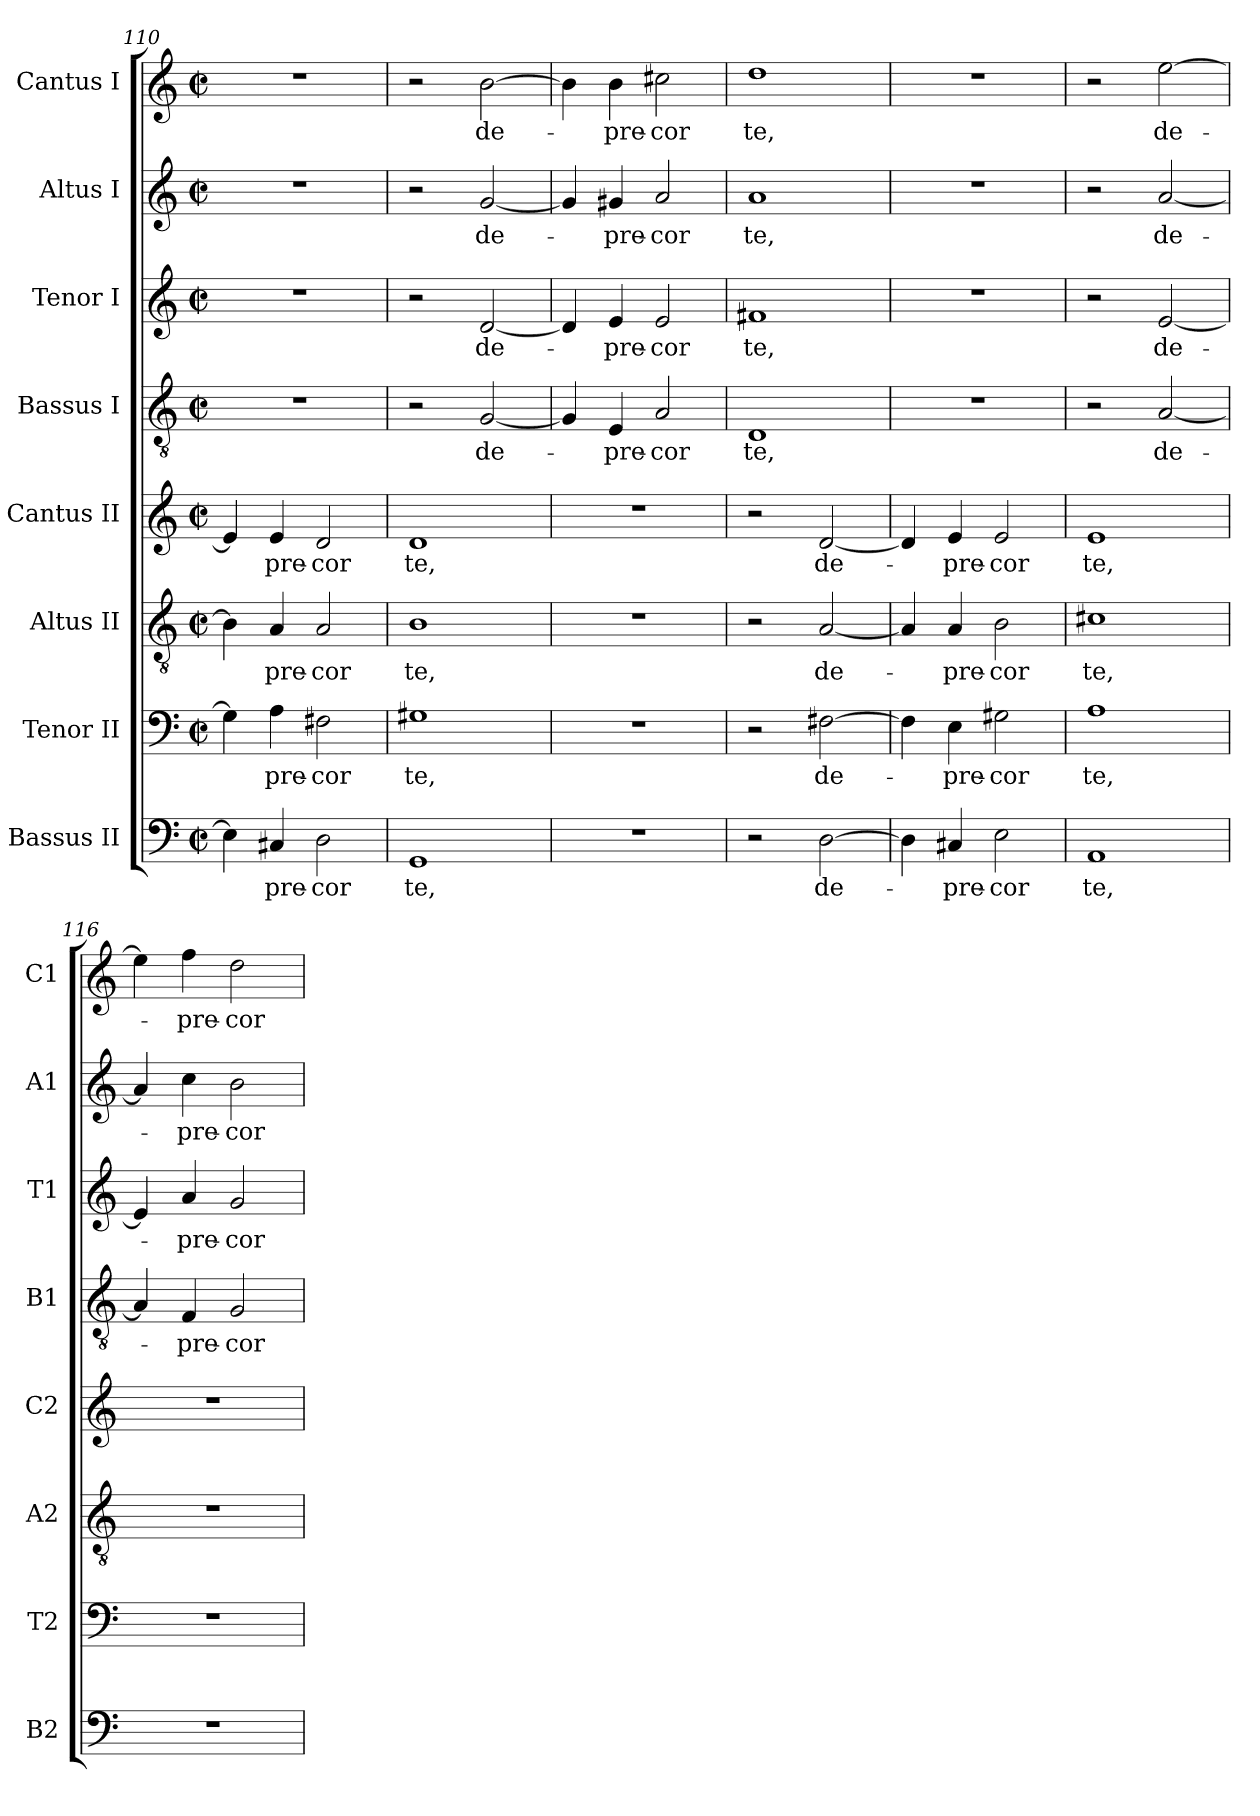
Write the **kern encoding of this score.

**kern	**text	**kern	**text	**kern	**text	**kern	**text	**kern	**text	**kern	**text	**kern	**text	**kern	**text
*part8	*part8	*part7	*part7	*part6	*part6	*part5	*part5	*part4	*part4	*part3	*part3	*part2	*part2	*part1	*part1
*staff8	*staff8	*staff7	*staff7	*staff6	*staff6	*staff5	*staff5	*staff4	*staff4	*staff3	*staff3	*staff2	*staff2	*staff1	*staff1
*I"Bassus II	*	*I"Tenor II	*	*I"Altus II	*	*I"Cantus II	*	*I"Bassus I	*	*I"Tenor I	*	*I"Altus I	*	*I"Cantus I	*
*I'B2	*	*I'T2	*	*I'A2	*	*I'C2	*	*I'B1	*	*I'T1	*	*I'A1	*	*I'C1	*
*clefF4	*	*clefF4	*	*clefGv2	*	*clefG2	*	*clefGv2	*	*clefG2	*	*clefG2	*	*clefG2	*
*k[]	*	*k[]	*	*k[]	*	*k[]	*	*k[]	*	*k[]	*	*k[]	*	*k[]	*
*C:	*	*C:	*	*C:	*	*C:	*	*C:	*	*C:	*	*C:	*	*C:	*
*M2/2	*	*M2/2	*	*M2/2	*	*M2/2	*	*M2/2	*	*M2/2	*	*M2/2	*	*M2/2	*
*met(c|)	*	*met(c|)	*	*met(c|)	*	*met(c|)	*	*met(c|)	*	*met(c|)	*	*met(c|)	*	*met(c|)	*
=110	=110	=110	=110	=110	=110	=110	=110	=110	=110	=110	=110	=110	=110	=110	=110
4E\]	.	4G#\]	.	4B\]	.	4e/]	.	1r	.	1r	.	1r	.	1r	.
!	!LO:LY:b	!	!	!	!	!	!	!	!	!	!	!	!	!	!
!	!	!	!LO:LY:b	!	!	!	!	!	!	!	!	!	!	!	!
!	!	!	!	!	!LO:LY:b	!	!	!	!	!	!	!	!	!	!
!	!	!	!	!	!	!	!LO:LY:b	!	!	!	!	!	!	!	!
4C#X/	-pre-	4A\	-pre-	4A/	-pre-	4e/	-pre-	.	.	.	.	.	.	.	.
!	!LO:LY:b	!	!	!	!	!	!	!	!	!	!	!	!	!	!
!	!	!	!LO:LY:b	!	!	!	!	!	!	!	!	!	!	!	!
!	!	!	!	!	!LO:LY:b	!	!	!	!	!	!	!	!	!	!
!	!	!	!	!	!	!	!LO:LY:b	!	!	!	!	!	!	!	!
2D\	-cor	2F#X\	-cor	2A/	-cor	2d/	-cor	.	.	.	.	.	.	.	.
=111	=111	=111	=111	=111	=111	=111	=111	=111	=111	=111	=111	=111	=111	=111	=111
!	!LO:LY:b	!	!	!	!	!	!	!	!	!	!	!	!	!	!
!	!	!	!LO:LY:b	!	!	!	!	!	!	!	!	!	!	!	!
!	!	!	!	!	!LO:LY:b	!	!	!	!	!	!	!	!	!	!
!	!	!	!	!	!	!	!LO:LY:b	!	!	!	!	!	!	!	!
1GG	te,	1G#X	te,	1B	te,	1d	te,	2r	.	2r	.	2r	.	2r	.
!	!	!	!	!	!	!	!	!	!LO:LY:b	!	!	!	!	!	!
!	!	!	!	!	!	!	!	!	!	!	!LO:LY:b	!	!	!	!
!	!	!	!	!	!	!	!	!	!	!	!	!	!LO:LY:b	!	!
!	!	!	!	!	!	!	!	!	!	!	!	!	!	!	!LO:LY:b
.	.	.	.	.	.	.	.	[2G/	de-	[2d/	de-	[2g/	de-	[2b\	de-
!!LO:LB:g=z
=112	=112	=112	=112	=112	=112	=112	=112	=112	=112	=112	=112	=112	=112	=112	=112
1r	.	1r	.	1r	.	1r	.	4G/]	.	4d/]	.	4g/]	.	4b\]	.
!	!	!	!	!	!	!	!	!	!LO:LY:b	!	!	!	!	!	!
!	!	!	!	!	!	!	!	!	!	!	!LO:LY:b	!	!	!	!
!	!	!	!	!	!	!	!	!	!	!	!	!	!LO:LY:b	!	!
!	!	!	!	!	!	!	!	!	!	!	!	!	!	!	!LO:LY:b
.	.	.	.	.	.	.	.	4E/	-pre-	4e/	-pre-	4g#X/	-pre-	4b\	-pre-
!	!	!	!	!	!	!	!	!	!LO:LY:b	!	!	!	!	!	!
!	!	!	!	!	!	!	!	!	!	!	!LO:LY:b	!	!	!	!
!	!	!	!	!	!	!	!	!	!	!	!	!	!LO:LY:b	!	!
!	!	!	!	!	!	!	!	!	!	!	!	!	!	!	!LO:LY:b
.	.	.	.	.	.	.	.	2A/	-cor	2e/	-cor	2a/	-cor	2cc#X\	-cor
=113	=113	=113	=113	=113	=113	=113	=113	=113	=113	=113	=113	=113	=113	=113	=113
!	!	!	!	!	!	!	!	!	!LO:LY:b	!	!	!	!	!	!
!	!	!	!	!	!	!	!	!	!	!	!LO:LY:b	!	!	!	!
!	!	!	!	!	!	!	!	!	!	!	!	!	!LO:LY:b	!	!
!	!	!	!	!	!	!	!	!	!	!	!	!	!	!	!LO:LY:b
2r	.	2r	.	2r	.	2r	.	1D	te,	1f#X	te,	1a	te,	1dd	te,
!	!LO:LY:b	!	!	!	!	!	!	!	!	!	!	!	!	!	!
!	!	!	!LO:LY:b	!	!	!	!	!	!	!	!	!	!	!	!
!	!	!	!	!	!LO:LY:b	!	!	!	!	!	!	!	!	!	!
!	!	!	!	!	!	!	!LO:LY:b	!	!	!	!	!	!	!	!
[2D\	de-	[2F#X\	de-	[2A/	de-	[2d/	de-	.	.	.	.	.	.	.	.
=114	=114	=114	=114	=114	=114	=114	=114	=114	=114	=114	=114	=114	=114	=114	=114
4D\]	.	4F#\]	.	4A/]	.	4d/]	.	1r	.	1r	.	1r	.	1r	.
!	!LO:LY:b	!	!	!	!	!	!	!	!	!	!	!	!	!	!
!	!	!	!LO:LY:b	!	!	!	!	!	!	!	!	!	!	!	!
!	!	!	!	!	!LO:LY:b	!	!	!	!	!	!	!	!	!	!
!	!	!	!	!	!	!	!LO:LY:b	!	!	!	!	!	!	!	!
4C#X/	-pre-	4E\	-pre-	4A/	-pre-	4e/	-pre-	.	.	.	.	.	.	.	.
!	!LO:LY:b	!	!	!	!	!	!	!	!	!	!	!	!	!	!
!	!	!	!LO:LY:b	!	!	!	!	!	!	!	!	!	!	!	!
!	!	!	!	!	!LO:LY:b	!	!	!	!	!	!	!	!	!	!
!	!	!	!	!	!	!	!LO:LY:b	!	!	!	!	!	!	!	!
2E\	-cor	2G#X\	-cor	2B\	-cor	2e/	-cor	.	.	.	.	.	.	.	.
=115	=115	=115	=115	=115	=115	=115	=115	=115	=115	=115	=115	=115	=115	=115	=115
!	!LO:LY:b	!	!	!	!	!	!	!	!	!	!	!	!	!	!
!	!	!	!LO:LY:b	!	!	!	!	!	!	!	!	!	!	!	!
!	!	!	!	!	!LO:LY:b	!	!	!	!	!	!	!	!	!	!
!	!	!	!	!	!	!	!LO:LY:b	!	!	!	!	!	!	!	!
1AA	te,	1A	te,	1c#X	te,	1e	te,	2r	.	2r	.	2r	.	2r	.
!	!	!	!	!	!	!	!	!	!LO:LY:b	!	!	!	!	!	!
!	!	!	!	!	!	!	!	!	!	!	!LO:LY:b	!	!	!	!
!	!	!	!	!	!	!	!	!	!	!	!	!	!LO:LY:b	!	!
!	!	!	!	!	!	!	!	!	!	!	!	!	!	!	!LO:LY:b
.	.	.	.	.	.	.	.	[2A/	de-	[2e/	de-	[2a/	de-	[2ee\	de-
=116	=116	=116	=116	=116	=116	=116	=116	=116	=116	=116	=116	=116	=116	=116	=116
1r	.	1r	.	1r	.	1r	.	4A/]	.	4e/]	.	4a/]	.	4ee\]	.
!	!	!	!	!	!	!	!	!	!LO:LY:b	!	!	!	!	!	!
!	!	!	!	!	!	!	!	!	!	!	!LO:LY:b	!	!	!	!
!	!	!	!	!	!	!	!	!	!	!	!	!	!LO:LY:b	!	!
!	!	!	!	!	!	!	!	!	!	!	!	!	!	!	!LO:LY:b
.	.	.	.	.	.	.	.	4F/	-pre-	4a/	-pre-	4cc\	-pre-	4ff\	-pre-
!	!	!	!	!	!	!	!	!	!LO:LY:b	!	!	!	!	!	!
!	!	!	!	!	!	!	!	!	!	!	!LO:LY:b	!	!	!	!
!	!	!	!	!	!	!	!	!	!	!	!	!	!LO:LY:b	!	!
!	!	!	!	!	!	!	!	!	!	!	!	!	!	!	!LO:LY:b
.	.	.	.	.	.	.	.	2G/	-cor	2g/	-cor	2b\	-cor	2dd\	-cor
=	=	=	=	=	=	=	=	=	=	=	=	=	=	=	=
*-	*-	*-	*-	*-	*-	*-	*-	*-	*-	*-	*-	*-	*-	*-	*-
